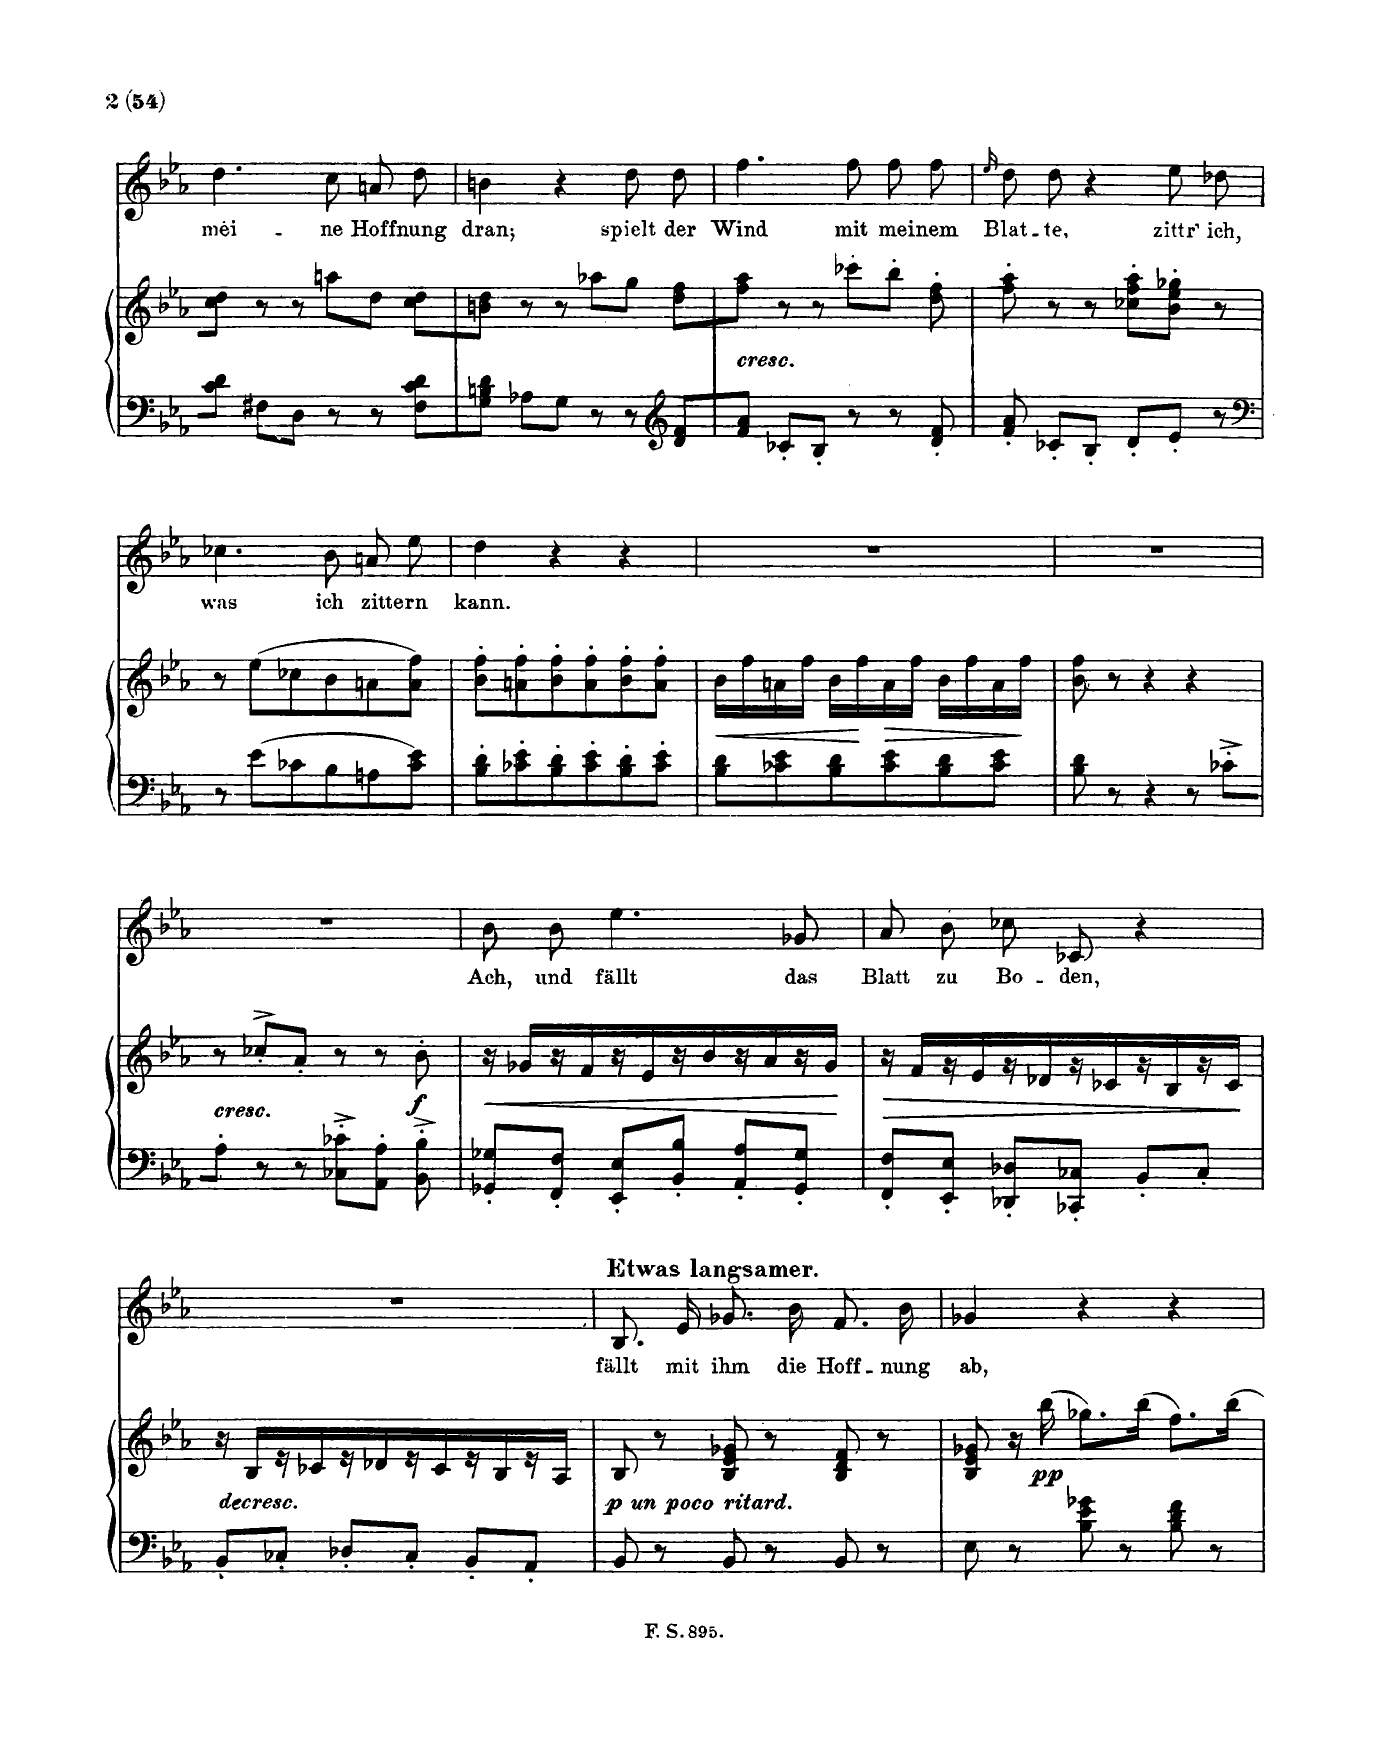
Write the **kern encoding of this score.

**kern	**kern	**dynam	**kern	**text
*part2	*part2	*part2	*part1	*part1
*staff3	*staff2	*staff2/3	*staff1	*staff1
*I"Pianoforte	*	*	*I"Singstimme Voice	*
*I'Pno	*	*	*	*
*clefF4	*clefG2	*	*clefG2	*
*k[b-e-a-]	*k[b-e-a-]	*	*k[b-e-a-]	*
*M3/4	*M3/4	*	*M3/4	*
=17	=17	=17	=17	=17
8c\ 8d\	8cc\ 8dd\	.	4.dd\	mei-
8F#X\L	8r	.	.	.
8D\J	8r	.	.	.
8r	8aan\L	.	8cc\	-ne
8r	8dd\J	.	8an\L	Hoff-
8F#\ 8c\ 8d\L	8cc\ 8dd\L	.	8dd\J	-nung
=18	=18	=18	=18	=18
8G\ 8Bn\ 8d\J	8bn\ 8dd\J	.	4bn\	dran;
8A-X\L	8r	.	.	.
8G\J	8r	.	4r	.
8r	8aa-X\L	.	.	.
8r	8gg\J	.	8dd\L	spielt
*clefG2	*	*	*	*
8d/ 8f/L	8dd\ 8ff\L	.	8dd\J	der
=19	=19	=19	=19	=19
!	!LO:TX:b:i:t=cresc.	!	!	!
8f/ 8a-/J	8ff\ 8aa-\J	.	4.ff\	Wind
8c-X'/L	8r	.	.	.
8B-'/J	8r	.	.	.
8r	8ccc-X'\L	.	8ff\	mit
8r	8bb-'\J	.	8ff\L	mei-
8d/' 8f/'	8dd\' 8ff\'	.	8ff\J	-nem
=20	=20	=20	=20	=20
.	.	.	16qee-/	.
8f/' 8a-/'	8ff\' 8aa-\'	.	8dd\L	Blat-
8c-X'/L	8r	.	8dd\J	-te,
8B-'/J	8r	.	4r	.
8d'/L	8cc-X\' 8ff\' 8aa-\'L	.	.	.
8e-'/J	8b-\' 8ee-\' 8gg-X\'J	.	8ee-\L	zittr’
8r	8r	.	8dd-X\J	ich,
=21	=21	=21	=21	=21
*clefF4	*	*	*	*
8r	8r	.	4.cc-X\	was
8e-\L	(8ee-\L	.	.	.
8c-X\	8cc-X\	.	.	.
8B-\	8b-\	.	8b-\	ich
8An\	8an\	.	8an\L	zit-
8c-\ 8e-\J	8a\ 8ff\J)	.	8ee-\J	-tern
=22	=22	=22	=22	=22
8B-\' 8d\'L	8b-\' 8ff\'L	.	4dd\	kann.
8c-X\' 8e-\'	8an\' 8ff\'	.	.	.
8B-\' 8d\'	8b-\' 8ff\'	.	4r	.
8c-\' 8e-\'	8a\' 8ff\'	.	.	.
8B-\' 8d\'	8b-\' 8ff\'	.	4r	.
8c-\' 8e-\'J	8a\' 8ff\'J	.	.	.
=23	=23	=23	=23	=23
!	!	!LO:HP:b	!	!
8B-\ 8d\L	16b-\LL	<	2.r	.
.	16ff\	.	.	.
8c-X\ 8e-\	16an\	.	.	.
.	16ff\JJ	.	.	.
8B-\ 8d\	16b-\LL	.	.	.
.	16ff\	.	.	.
!	!	!LO:HP:n=1:b	!	!
8c-\ 8e-\	16a\	[ >	.	.
.	16ff\JJ	.	.	.
8B-\ 8d\	16b-\LL	.	.	.
.	16ff\	.	.	.
8c-\ 8e-\J	16a\	.	.	.
.	16ff\JJ	.	.	.
.	.	]	.	.
=24	=24	=24	=24	=24
8B-\ 8d\	8b-\ 8ff\	.	2.r	.
8r	8r	.	.	.
4r	4r	.	.	.
8r	4r	.	.	.
8c-X'^\	.	.	.	.
=25	=25	=25	=25	=25
!	!LO:TX:b:i:t=cresc.	!	!	!
8A-'\	8r	.	2.r	.
8r	8cc-X'^\L	.	.	.
8r	8a-'\J	.	.	.
8C-X\'^ 8c-X\'^L	8r	.	.	.
8AA-\' 8A-\'J	8r	.	.	.
!	!	!LO:DY:b	!	!
8BB-\'^ 8B-\'^	8b-'\	f	.	.
=26	=26	=26	=26	=26
!	!	!LO:HP:b	!	!
8GG-X/' 8G-X/'L	16r	<	8b-\L	Ach,
.	16g-X/LL	.	.	.
8FF/' 8F/'J	16r	.	8b-\J	und
.	16f/	.	.	.
8EE-/' 8E-/'L	16r	.	4.ee-\	fällt
.	16e-/	.	.	.
8BB-/' 8B-/'J	16r	.	.	.
.	16b-/	.	.	.
8AA-/' 8A-/'L	16r	.	.	.
.	16a-/	.	.	.
8GG-/' 8G-/'J	16r	.	8g-X/	das
.	16g-/JJ	[	.	.
=27	=27	=27	=27	=27
!	!	!LO:HP:b	!	!
8FF/' 8F/'L	16r	>	8a-/L	Blatt
.	16f/LL	.	.	.
8EE-/' 8E-/'J	16r	.	8b-/J	zu
.	16e-/	.	.	.
8DD-X/' 8D-X/'L	16r	.	8cc-X/L	Bo-
.	16d-X/	.	.	.
8CC-X/' 8C-X/'J	16r	.	8c-X/J	-den,
.	16c-X/	.	.	.
8BB-'/L	16r	.	4r	.
.	16B-/	.	.	.
8C-'/J	16r	.	.	.
.	16c-/JJ	.	.	.
.	.	]	.	.
=28	=28	=28	=28	=28
!	!LO:TX:b:i:t=dim.	!	!	!
8BB-'/L	16r	.	2.r	.
.	16B-/LL	.	.	.
8C-X'/J	16r	.	.	.
.	16c-X/	.	.	.
8D-X'/L	16r	.	.	.
.	16d-X/	.	.	.
8C-'/J	16r	.	.	.
.	16c-/	.	.	.
8BB-'/L	16r	.	.	.
.	16B-/	.	.	.
8AA-'/J	16r	.	.	.
.	16A-/JJ	.	.	.
=29	=29	=29	=29	=29
!	!	!	!LO:TX:a:B:t=Etwas langsamer	!
!	!	!LO:DY:a=2	!	!
!	!	!LO:DY:n=1:a=2	!	!
8BB-/	8B-/	p other-dynamics	8.B-/L	fällt
8r	8r	.	.	.
.	.	.	16e-/Jk	mit
8BB-/	8B-/ 8e-/ 8g-X/	.	8.g-X/L	ihm
8r	8r	.	.	.
.	.	.	16b-/Jk	die
8BB-/	8B-/ 8d/ 8f/	.	8.f/L	Hoff-
8r	8r	.	.	.
.	.	.	16b-/Jk	-nung
=30	=30	=30	=30	=30
8E-\	8B-/ 8e-/ 8g-X/	.	4g-X/	ab,
8r	16r	.	.	.
!	!	!LO:DY:b	!	!
.	(16bb-\	pp	.	.
8B-\ 8e-\ 8g-X\	8.gg-X\L)	.	4r	.
8r	.	.	.	.
.	(16bb-\Jk	.	.	.
8B-\ 8d\ 8f\	8.ff\L)	.	4r	.
8r	.	.	.	.
.	16bb-\Jk	.	.	.
=	=	=	=	=
*-	*-	*-	*-	*-
